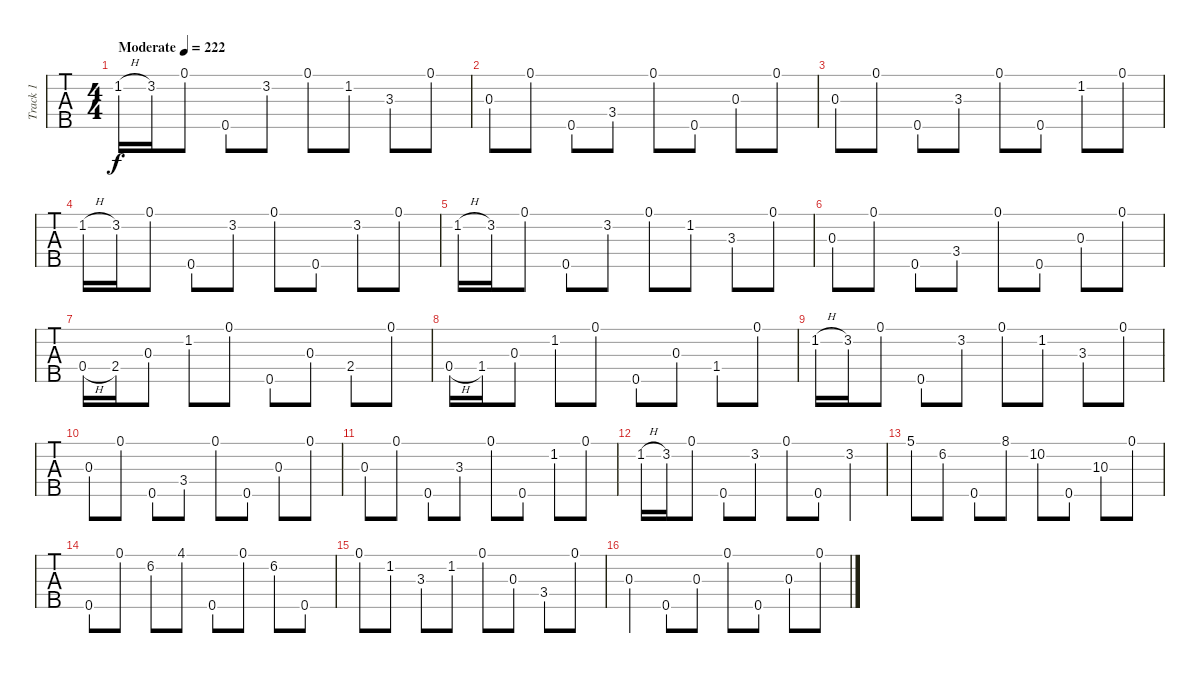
\track ("Track 1" "Track 1") {instrument banjo}
\staff {tabs}
\tuning (D4 B3 G3 D3 G4) {hide}
\displaytranspose 12
\ts (4 4)
\tempo (222 "Moderate")
\clef g2
\ks c
1.2{h}.16{dy f instrument banjo} 3.2.16 0.1.8 0.5.8 3.2.8 0.1.8 1.2.8 3.3.8 0.1.8 |
0.3.8 0.1.8 0.5.8 3.4.8 0.1.8 0.5.8 0.3.8 0.1.8 |
0.3.8 0.1.8 0.5.8 3.3.8 0.1.8 0.5.8 1.2.8 0.1.8 |
1.2{h}.16 3.2.16 0.1.8 0.5.8 3.2.8 0.1.8 0.5.8 3.2.8 0.1.8 |
1.2{h}.16 3.2.16 0.1.8 0.5.8 3.2.8 0.1.8 1.2.8 3.3.8 0.1.8 |
0.3.8 0.1.8 0.5.8 3.4.8 0.1.8 0.5.8 0.3.8 0.1.8 |
0.4{h}.16 2.4.16 0.3.8 1.2.8 0.1.8 0.5.8 0.3.8 2.4.8 0.1.8 |
0.4{h}.16 1.4.16 0.3.8 1.2.8 0.1.8 0.5.8 0.3.8 1.4.8 0.1.8 |
1.2{h}.16 3.2.16 0.1.8 0.5.8 3.2.8 0.1.8 1.2.8 3.3.8 0.1.8 |
0.3.8 0.1.8 0.5.8 3.4.8 0.1.8 0.5.8 0.3.8 0.1.8 |
0.3.8 0.1.8 0.5.8 3.3.8 0.1.8 0.5.8 1.2.8 0.1.8 |
1.2{h}.16 3.2.16 0.1.8 0.5.8 3.2.8 0.1.8 0.5.8 3.2.4 |
5.1.8 6.2.8 0.5.8 8.1.8 10.2.8 0.5.8 10.3.8 0.1.8 |
0.5.8 0.1.8 6.2.8 4.1.8 0.5.8 0.1.8 6.2.8 0.5.8 |
0.1.8 1.2.8 3.3.8 1.2.8 0.1.8 0.3.8 3.4.8 0.1.8 |
0.3.4 0.5.8 0.3.8 0.1.8 0.5.8 0.3.8 0.1.8
